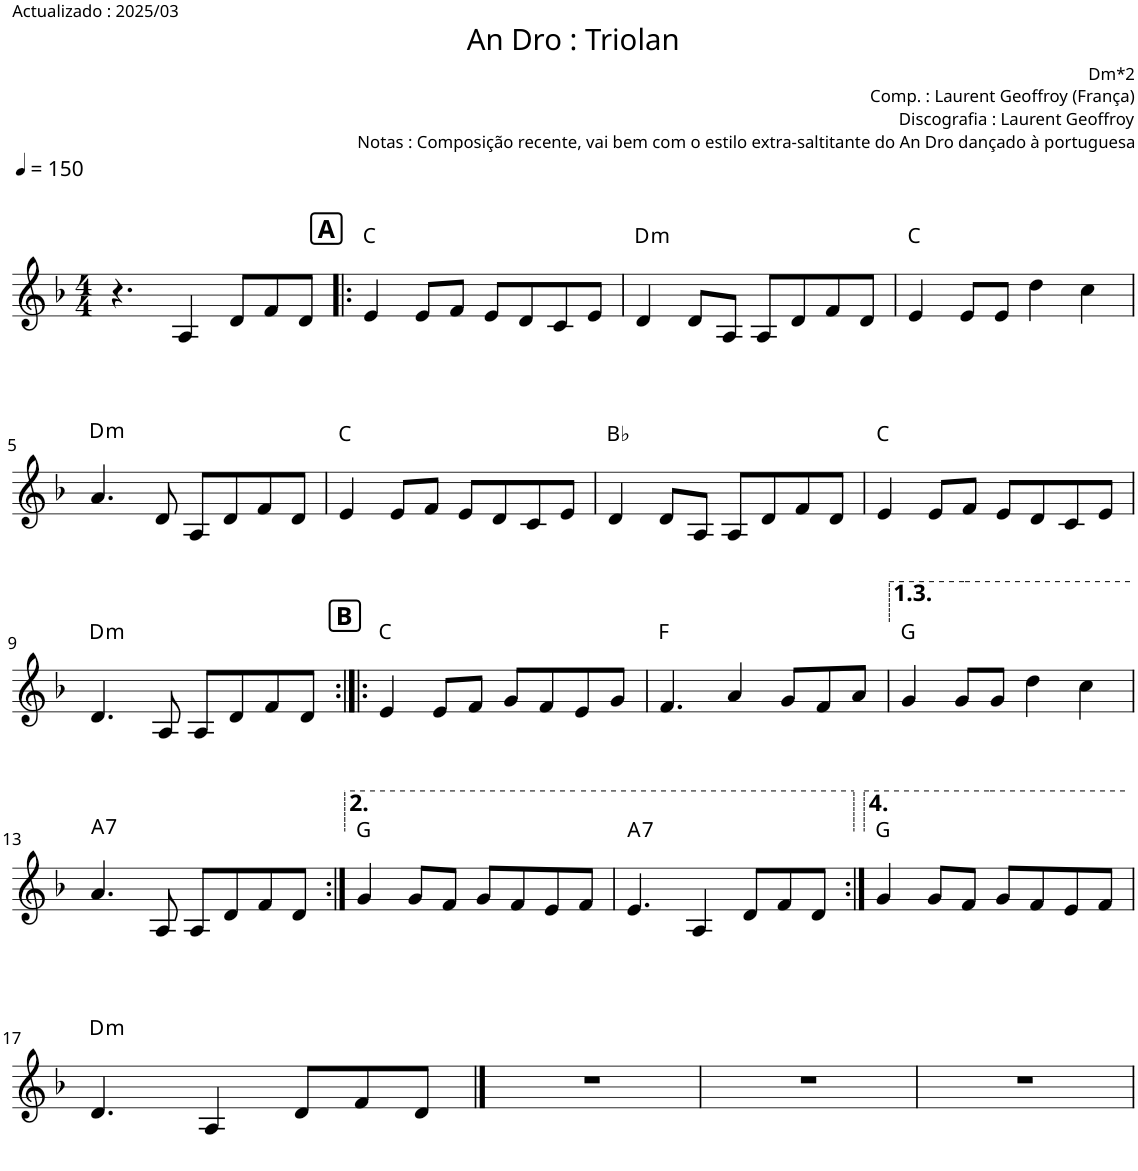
**kern	**harte
*part1	*part1
*staff1	*
*I"Piano	*
*I'Pno.	*
*clefG2	*
*k[b-]	*
*M4/4	*
*MM150	*
=1	=1
4.r	.
4A/	.
8d/L	.
8f/	.
8d/J	.
!!LO:REH:place=s1:a:B:cj:fs=12:t=A
=2!|:	=2!|:
4e/	C:maj
8e/L	.
8f/J	.
8e/L	.
8d/	.
8c/	.
8e/J	.
=3	=3
!	!LO:H:kt=m
4d/	D:min
8d/L	.
8A/J	.
8A/L	.
8d/	.
8f/	.
8d/J	.
=4	=4
4e/	C:maj
8e/L	.
8e/J	.
4dd\	.
4cc\	.
!!LO:LB:g=z
=5	=5
!	!LO:H:kt=m
4.a/	D:min
8d/	.
8A/L	.
8d/	.
8f/	.
8d/J	.
=6	=6
4e/	C:maj
8e/L	.
8f/J	.
8e/L	.
8d/	.
8c/	.
8e/J	.
=7	=7
4d/	Bb:maj
8d/L	.
8A/J	.
8A/L	.
8d/	.
8f/	.
8d/J	.
=8	=8
4e/	C:maj
8e/L	.
8f/J	.
8e/L	.
8d/	.
8c/	.
8e/J	.
!!LO:LB:g=z
=9	=9
!	!LO:H:kt=m
4.d/	D:min
8A/	.
8A/L	.
8d/	.
8f/	.
8d/J	.
!!LO:REH:place=s1:a:B:cj:fs=12:t=B
=10:|!|:	=10:|!|:
4e/	C:maj
8e/L	.
8f/J	.
8g/L	.
8f/	.
8e/	.
8g/J	.
=11	=11
4.f/	F:maj
4a/	.
8g/L	.
8f/	.
8a/J	.
=12	=12
4g/	G:maj
8g/L	.
8g/J	.
4dd\	.
4cc\	.
!!LO:LB:g=z
=13	=13
!	!LO:H:kt=7
4.a/	A:7
8A/	.
8A/L	.
8d/	.
8f/	.
8d/J	.
=14:|!	=14:|!
4g/	G:maj
8g/L	.
8f/J	.
8g/L	.
8f/	.
8e/	.
8f/J	.
=15	=15
!	!LO:H:kt=7
4.e/	A:7
4A/	.
8d/L	.
8f/	.
8d/J	.
=16:|!	=16:|!
4g/	G:maj
8g/L	.
8f/J	.
8g/L	.
8f/	.
8e/	.
8f/J	.
!!LO:LB:g=z
=17	=17
!	!LO:H:kt=m
4.d/	D:min
4A/	.
8d/L	.
8f/	.
8d/J	.
==18	==18
1r	.
=19	=19
1r	.
=20	=20
1r	.
=	=
*-	*-
